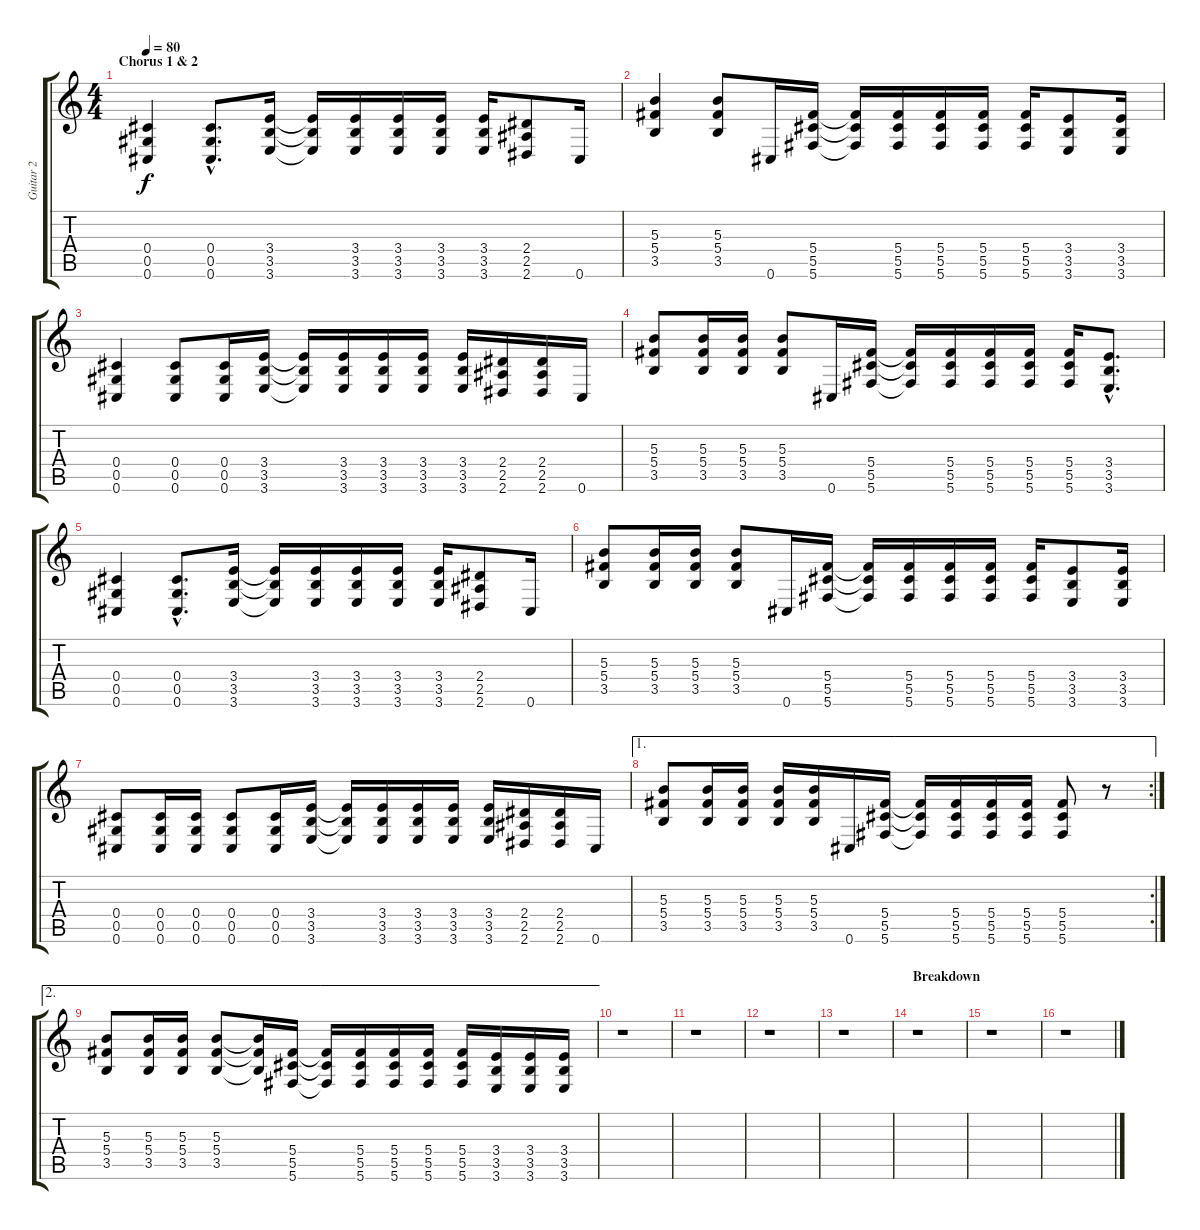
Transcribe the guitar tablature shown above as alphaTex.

\track ("Guitar 2" "Guitar 2") {instrument distortionguitar}
\staff {score tabs}
\tuning (Eb4 Bb3 Gb3 Db3 Ab2 Db2) {hide}
\ts (4 4)
\section ("" "Chorus 1 & 2")
\tempo 80
\clef g2
\ks c
(0.4 0.5 0.6).4{dy f} (0.4{hac} 0.5{hac} 0.6{hac}).8{d} (3.4 3.5 3.6).16 (3.4{t} 3.5{t} 3.6{t}).16 (3.4 3.5 3.6).16 (3.4 3.5 3.6).16 (3.4 3.5 3.6).16 (3.4 3.5 3.6).16 (2.4 2.5 2.6).8 0.6.16 |
(5.3 5.4 3.5).4 (5.3 5.4 3.5).8 0.6.16 (5.4 5.5 5.6).16 (5.4{t} 5.5{t} 5.6{t}).16 (5.4 5.5 5.6).16 (5.4 5.5 5.6).16 (5.4 5.5 5.6).16 (5.4 5.5 5.6).16 (3.4 3.5 3.6).8 (3.4 3.5 3.6).16 |
(0.4 0.5 0.6).4 (0.4 0.5 0.6).8 (0.4 0.5 0.6).16 (3.4 3.5 3.6).16 (3.4{t} 3.5{t} 3.6{t}).16 (3.4 3.5 3.6).16 (3.4 3.5 3.6).16 (3.4 3.5 3.6).16 (3.4 3.5 3.6).16 (2.4 2.5 2.6).16 (2.4 2.5 2.6).16 0.6.16 |
(5.3 5.4 3.5).8 (5.3 5.4 3.5).16 (5.3 5.4 3.5).16 (5.3 5.4 3.5).8 0.6.16 (5.4 5.5 5.6).16 (5.4{t} 5.5{t} 5.6{t}).16 (5.4 5.5 5.6).16 (5.4 5.5 5.6).16 (5.4 5.5 5.6).16 (5.4 5.5 5.6).16 (3.4{hac} 3.5{hac} 3.6{hac}).8{d} |
(0.4 0.5 0.6).4 (0.4{hac} 0.5{hac} 0.6{hac}).8{d} (3.4 3.5 3.6).16 (3.4{t} 3.5{t} 3.6{t}).16 (3.4 3.5 3.6).16 (3.4 3.5 3.6).16 (3.4 3.5 3.6).16 (3.4 3.5 3.6).16 (2.4 2.5 2.6).8 0.6.16 |
(5.3 5.4 3.5).8 (5.3 5.4 3.5).16 (5.3 5.4 3.5).16 (5.3 5.4 3.5).8 0.6.16 (5.4 5.5 5.6).16 (5.4{t} 5.5{t} 5.6{t}).16 (5.4 5.5 5.6).16 (5.4 5.5 5.6).16 (5.4 5.5 5.6).16 (5.4 5.5 5.6).16 (3.4 3.5 3.6).8 (3.4 3.5 3.6).16 |
(0.4 0.5 0.6).8 (0.4 0.5 0.6).16 (0.4 0.5 0.6).16 (0.4 0.5 0.6).8 (0.4 0.5 0.6).16 (3.4 3.5 3.6).16 (3.4{t} 3.5{t} 3.6{t}).16 (3.4 3.5 3.6).16 (3.4 3.5 3.6).16 (3.4 3.5 3.6).16 (3.4 3.5 3.6).16 (2.4 2.5 2.6).16 (2.4 2.5 2.6).16 0.6.16 |
\ae 1
\rc 2
(5.3 5.4 3.5).8 (5.3 5.4 3.5).16 (5.3 5.4 3.5).16 (5.3 5.4 3.5).16 (5.3 5.4 3.5).16 0.6.16 (5.4 5.5 5.6).16 (5.4{t} 5.5{t} 5.6{t}).16 (5.4 5.5 5.6).16 (5.4 5.5 5.6).16 (5.4 5.5 5.6).16 (5.4 5.5 5.6).8 r.8 |
\ae 2
(5.3 5.4 3.5).8 (5.3 5.4 3.5).16 (5.3 5.4 3.5).16 (5.3 5.4 3.5).8 (5.3{t} 5.4{t} 3.5{t}).16 (5.4 5.5 5.6).16 (5.4{t} 5.5{t} 5.6{t}).16 (5.4 5.5 5.6).16 (5.4 5.5 5.6).16 (5.4 5.5 5.6).16 (5.4 5.5 5.6).16 (3.4 3.5 3.6).16 (3.4 3.5 3.6).16 (3.4 3.5 3.6).16 |
r.1 |
r.1 |
r.1 |
r.1 |
\section ("" "Breakdown")
r.1 |
r.1 |
r.1
